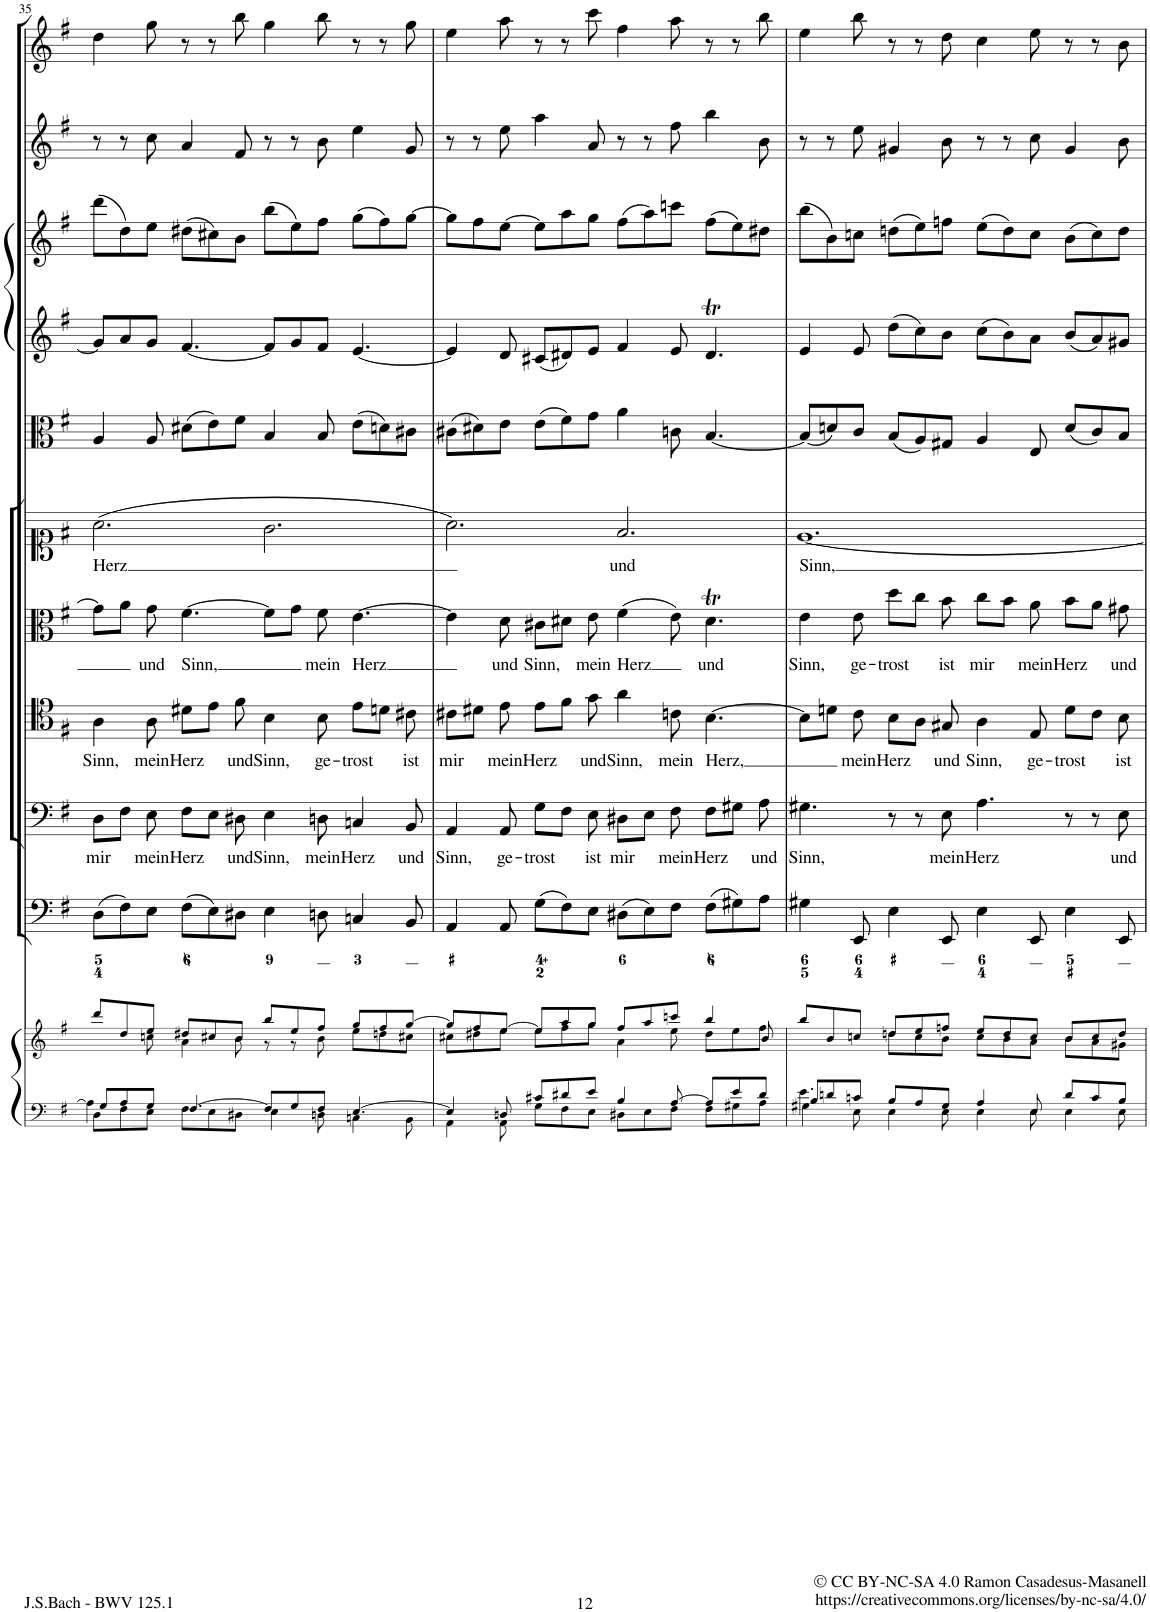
**kern	**kern	**kern	**kern	**text	**kern	**text	**kern	**text	**kern	**text	**kern	**kern	**kern	**kern	**kern
*part11	*part11	*part10	*part9	*part9	*part8	*part8	*part7	*part7	*part6	*part6	*part5	*part4	*part3	*part2	*part1
*staff12	*staff11	*staff10	*staff9	*staff9	*staff8	*staff8	*staff7	*staff7	*staff6	*staff6	*staff5	*staff4	*staff3	*staff2	*staff1
*I"Piano reduction	*	*I"Continuo	*I"Basso	*	*I"Tenore	*	*I"Alto	*	*I"Soprano Corno col Soprano	*	*I"Viola	*I"Violino II	*I"Violino I	*I"Oboe	*I"Flauto traverso
*I'Pno	*	*	*	*	*	*	*	*	*	*	*I'Vla	*I'Vln	*I'Vln	*I'Ob	*I'Fl
!!LO:PB:g=z
*clefF4	*clefG2	*clefF4	*clefF4	*	*clefC4	*	*clefC3	*	*clefC1	*	*clefC3	*clefG2	*clefG2	*clefG2	*clefG2
*k[f#]	*k[f#]	*k[f#]	*k[f#]	*	*k[f#]	*	*k[f#]	*	*k[f#]	*	*k[f#]	*k[f#]	*k[f#]	*k[f#]	*k[f#]
*M12/8	*M12/8	*M12/8	*M12/8	*	*M12/8	*	*M12/8	*	*M12/8	*	*M12/8	*M12/8	*M12/8	*M12/8	*M12/8
=35	=35	=35	=35	=35	=35	=35	=35	=35	=35	=35	=35	=35	=35	=35	=35
*^	*^	*	*	*	*	*	*	*	*	*	*	*	*	*	*
*	*^	*	*	*	*	*	*	*	*	*	*	*	*	*	*	*	*
!	!	!	!	!	!	!	!LO:LY:b	!	!LO:LY:b	!	!	!	!LO:LY:b	!	!	!	!	!
4A\	8G/L]	8D\L	8ddd/L	4ryy	(8D\L	8D\L	mir	4A\	Sinn,	8g\L]	.	(2.a\	Herz	4A/	8g/L]	(8ddd\L	8r	4dd\
.	8A/	8F#\	8dd/	.	8F#\)	8F#\J	.	.	.	8a\J	.	.	.	.	8a/	8dd\)	8r	.
!	!	!	!	!	!	!	!LO:LY:b	!	!LO:LY:b	!	!LO:LY:b	!	!	!	!	!	!	!
1ryy	8G/J	8E\J	8ee/J	8ccn\	8E\J	8E\	mein	8A\	mein	8g\	und	.	.	8A/	8g/J	8ee\J	8cc\	8gg\
!	!	!	!	!	!	!	!LO:LY:b	!	!LO:LY:b	!	!LO:LY:b	!	!	!	!	!	!	!
.	[4.F#/	8F#\L	8dd#X/L	4a\	(8F#\L	8F#\L	Herz	8d#X\L	Herz	[4.f#\	Sinn,	.	.	(8d#X\L	[4.f#/	(8dd#X\L	4a/	8r
.	.	8E\	8cc#X/	.	8E\)	8E\J	.	8e\J	.	.	.	.	.	8e\)	.	8cc#X\)	.	8r
!	!	!	!	!	!	!	!LO:LY:b	!	!LO:LY:b	!	!	!	!	!	!	!	!	!
.	.	8D#X\J	8b/J	8b\	8D#X\J	8D#X\	und	8f#\	und	.	.	.	.	8f#\J	.	8b\J	8f#/	8bb\
!	!	!	!	!	!	!	!LO:LY:b	!	!LO:LY:b	!	!	!	!	!	!	!	!	!
.	8F#/L]	4E\	8bb/L	8r	4E\	4E\	Sinn,	4B\	Sinn,	8f#\L]	.	2.g\	.	4B/	8f#/L]	(8bb\L	8r	4gg\
.	8G/	.	8ee/	8r	.	.	.	.	.	8g\J	.	.	.	.	8g/	8ee\)	8r	.
!	!	!	!	!	!	!	!LO:LY:b	!	!LO:LY:b	!	!LO:LY:b	!	!	!	!	!	!	!
.	8F#/J	8Dn\	8ff#/J	8b\	8Dn\	8Dn\	mein	8B\	ge-	8f#\	mein	.	.	8B/	8f#/J	8ff#\J	8b\	8bb\
!	!	!	!	!	!	!	!LO:LY:b	!	!LO:LY:b	!	!LO:LY:b	!	!	!	!	!	!	!
.	[4.E/	4Cn\	8gg/L	8ee\L	4Cn/	4Cn/	Herz	8e\L	-trost	[4.e\	Herz	.	.	(8e\L	[4.e/	(8gg\L	4ee\	8r
4ryy	.	.	8ff#/	8ddn\	.	.	.	8dn\J	.	.	.	.	.	8dn\)	.	8ff#\)	.	8r
!	!	!	!	!	!	!	!LO:LY:b	!	!LO:LY:b	!	!	!	!	!	!	!	!	!
.	.	8BB\	[8gg/J	8cc#X\J	8BB/	8BB/	und	8c#X\	ist	.	.	.	.	8c#X\J	.	[8gg\J	8g/	8gg\
=36	=36	=36	=36	=36	=36	=36	=36	=36	=36	=36	=36	=36	=36	=36	=36	=36	=36	=36
!	!	!	!	!	!	!	!LO:LY:b	!	!LO:LY:b	!	!	!	!	!	!	!	!	!
*	*v	*v	*	*	*	*	*	*	*	*	*	*	*	*	*	*	*	*
4E/]	4AA\	8gg/L]	8cc#X\L	4AA/	4AA/	Sinn,	8c#X\L	mir	4e\]	.	2.a\)	.	(8c#X\L	4e/]	8gg\L]	8r	4ee\
.	.	8ff#/	8dd#X\	.	.	.	8d#X\J	.	.	.	.	.	8d#X\)	.	8ff#\	8r	.
!	!	!	!	!	!	!LO:LY:b	!	!LO:LY:b	!	!LO:LY:b	!	!	!	!	!	!	!
8Dn/	8AA\	[8ee/J	8ee\J	8AA/	8AA/	ge-	8e\	mein	8d\	und	.	.	8e\J	8d/	[8ee\J	8ee\	8aa\
!	!	!	!	!	!	!LO:LY:b	!	!LO:LY:b	!	!LO:LY:b	!	!	!	!	!	!	!
8c#X/L	8G\L	8ee/L]	8ee\L	(8G\L	8G\L	-trost	8e\L	Herz	8c#X\L	Sinn,	.	.	(8e\L	(8c#X/L	8ee\L]	4aa\	8r
8d#X/	8F#\	8aa/	8ff#\	8F#\)	8F#\J	.	8f#\J	.	8d#X\J	.	.	.	8f#\)	8d#X/)	8aa\	.	8r
!	!	!	!	!	!	!LO:LY:b	!	!LO:LY:b	!	!LO:LY:b	!	!	!	!	!	!	!
8e/J	8E\J	8gg/J	8gg\J	8E\J	8E\	ist	8g\	und	8e\	mein	.	.	8g\J	8e/J	8gg\J	8a/	8ccc\
!	!	!	!	!	!	!LO:LY:b	!	!LO:LY:b	!	!LO:LY:b	!	!LO:LY:b	!	!	!	!	!
4B/	8D#X\L	8ff#/L	4a\	(8D#X\L	8D#X\L	mir	4a\	Sinn,	(4f#\	Herz	2.f#/	und	4a\	4f#/	(8ff#\L	8r	4ff#\
.	8E\	8aa/	.	8E\)	8E\J	.	.	.	.	.	.	.	.	.	8aa\)	8r	.
!	!	!	!	!	!	!LO:LY:b	!	!LO:LY:b	!	!	!	!	!	!	!	!	!
[8A/	8F#\J	8cccn/J	8ee\	8F#\J	8F#\	mein	8cn\	mein	8e\)	.	.	.	8cn\	8e/	8cccn\J	8ff#\	8aa\
!	!	!	!	!	!	!LO:LY:b	!	!LO:LY:b	!	!LO:LY:b	!	!	!	!	!	!	!
8A/L]	8F#\L	4bb/	8dd#\L	(8F#\L	8F#\L	Herz	[4.B\	Herz,	4.d#t\	und	.	.	[4.B/	4.d#t/	(8ff#\L	4bb\	8r
8e/	8G#X\	.	8ee\	8G#X\)	8G#X\J	.	.	.	.	.	.	.	.	.	8ee\)	.	8r
!	!	!	!	!	!	!LO:LY:b	!	!	!	!	!	!	!	!	!	!	!
8d#/J	8A\J	8b/	8ff#\J	8A\J	8A\	und	.	.	.	.	.	.	.	.	8dd#X\J	8b\	8bb\
=37	=37	=37	=37	=37	=37	=37	=37	=37	=37	=37	=37	=37	=37	=37	=37	=37	=37
*	*^	*	*	*	*	*	*	*	*	*	*	*	*	*	*	*	*
!	!	!	!	!	!	!	!LO:LY:b	!	!	!	!LO:LY:b	!	!LO:LY:b	!	!	!	!	!
4.e\	8B/L	4G#X\	8bb/L	4.ryy	4G#X\	4.G#X\	Sinn,	8B\L]	.	4e\	Sinn,	[1.e	Sinn,	(8B/L]	4e/	(8bb\L	8r	4ee\
.	8dn/	.	8b/	.	.	.	.	8dn\J	.	.	.	.	.	8dn/)	.	8b\)	8r	.
!	!	!	!	!	!	!	!	!	!LO:LY:b	!	!LO:LY:b	!	!	!	!	!	!	!
.	8cn/J	8E\	8ccn/J	.	8EE/	.	.	8c\	mein	8e\	ge-	.	.	8c/J	8e/	8ccn\J	8ee\	8bb\
!	!	!	!	!	!	!	!	!	!LO:LY:b	!	!LO:LY:b	!	!	!	!	!	!	!
1ryy	8B/L	4E\	8ddn/L	8dd\L	4E\	8r	.	8B\L	Herz	8dd\L	-trost	.	.	(8B/L	(8dd\L	(8ddn\L	4g#X/	8r
.	8A/	.	8ee/	8cc\	.	8r	.	8A\J	.	8cc\J	.	.	.	8A/)	8cc\)	8ee\)	.	8r
!	!	!	!	!	!	!	!LO:LY:b	!	!LO:LY:b	!	!LO:LY:b	!	!	!	!	!	!	!
.	8G#/J	8E\	8ffn/J	8b\J	8EE/	8E\	mein	8G#X/	und	8b\	ist	.	.	8G#X/J	8b\J	8ffn\J	8b\	8dd\
!	!	!	!	!	!	!	!LO:LY:b	!	!LO:LY:b	!	!LO:LY:b	!	!	!	!	!	!	!
.	4A/	4E\	8ee/L	8cc\L	4E\	4.A\	Herz	4A\	Sinn,	8cc\L	mir	.	.	4A/	(8cc\L	(8ee\L	8r	4cc\
.	.	.	8dd/	8b\	.	.	.	.	.	8b\J	.	.	.	.	8b\)	8dd\)	8r	.
!	!	!	!	!	!	!	!	!	!LO:LY:b	!	!LO:LY:b	!	!	!	!	!	!	!
.	8E/	8E\	8cc/J	8a\J	8EE/	.	.	8E/	ge-	8a\	mein	.	.	8E/	8a\J	8cc\J	8cc\	8ee\
!	!	!	!	!	!	!	!	!	!LO:LY:b	!	!LO:LY:b	!	!	!	!	!	!	!
.	8d/L	4E\	8b/L	8b\L	4E\	8r	.	8d\L	-trost	8b\L	Herz	.	.	(8d/L	(8b/L	(8b\L	4g#/	8r
.	8c/	.	8cc/	8a\	.	8r	.	8c\J	.	8a\J	.	.	.	8c/)	8a/)	8cc\)	.	8r
!	!	!	!	!	!	!	!LO:LY:b	!	!LO:LY:b	!	!LO:LY:b	!	!	!	!	!	!	!
8ryy	8B/J	8E\	8dd/J	8g#X\J	8EE/	8E\	und	8B\	ist	8g#X\	und	.	.	8B/J	8g#X/J	8dd\J	8b\	8b\
*v	*v	*v	*	*	*	*	*	*	*	*	*	*	*	*	*	*	*	*
*	*v	*v	*	*	*	*	*	*	*	*	*	*	*	*	*	*
=	=	=	=	=	=	=	=	=	=	=	=	=	=	=	=
*-	*-	*-	*-	*-	*-	*-	*-	*-	*-	*-	*-	*-	*-	*-	*-
